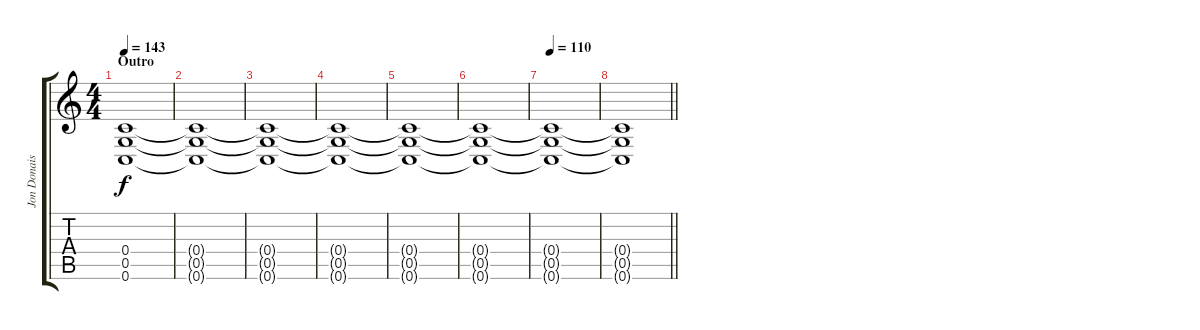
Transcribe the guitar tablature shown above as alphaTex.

\track ("Jon Donais" "Jon Donais") {instrument distortionguitar}
\staff {score tabs}
\tuning (D4 A3 F3 C3 G2 C2) {hide}
\ts (4 4)
\section ("" "Outro")
\tempo 143
\clef g2
\ks c
(0.4 0.5 0.6).1{dy f} |
(0.4{t} 0.5{t} 0.6{t}).1 |
(0.4{t} 0.5{t} 0.6{t}).1 |
(0.4{t} 0.5{t} 0.6{t}).1 |
(0.4{t} 0.5{t} 0.6{t}).1{volume 0} |
(0.4{t} 0.5{t} 0.6{t}).1 |
\tempo 110
(0.4{t} 0.5{t} 0.6{t}).1 |
\barLineRight lightlight
(0.4{t} 0.5{t} 0.6{t}).1
